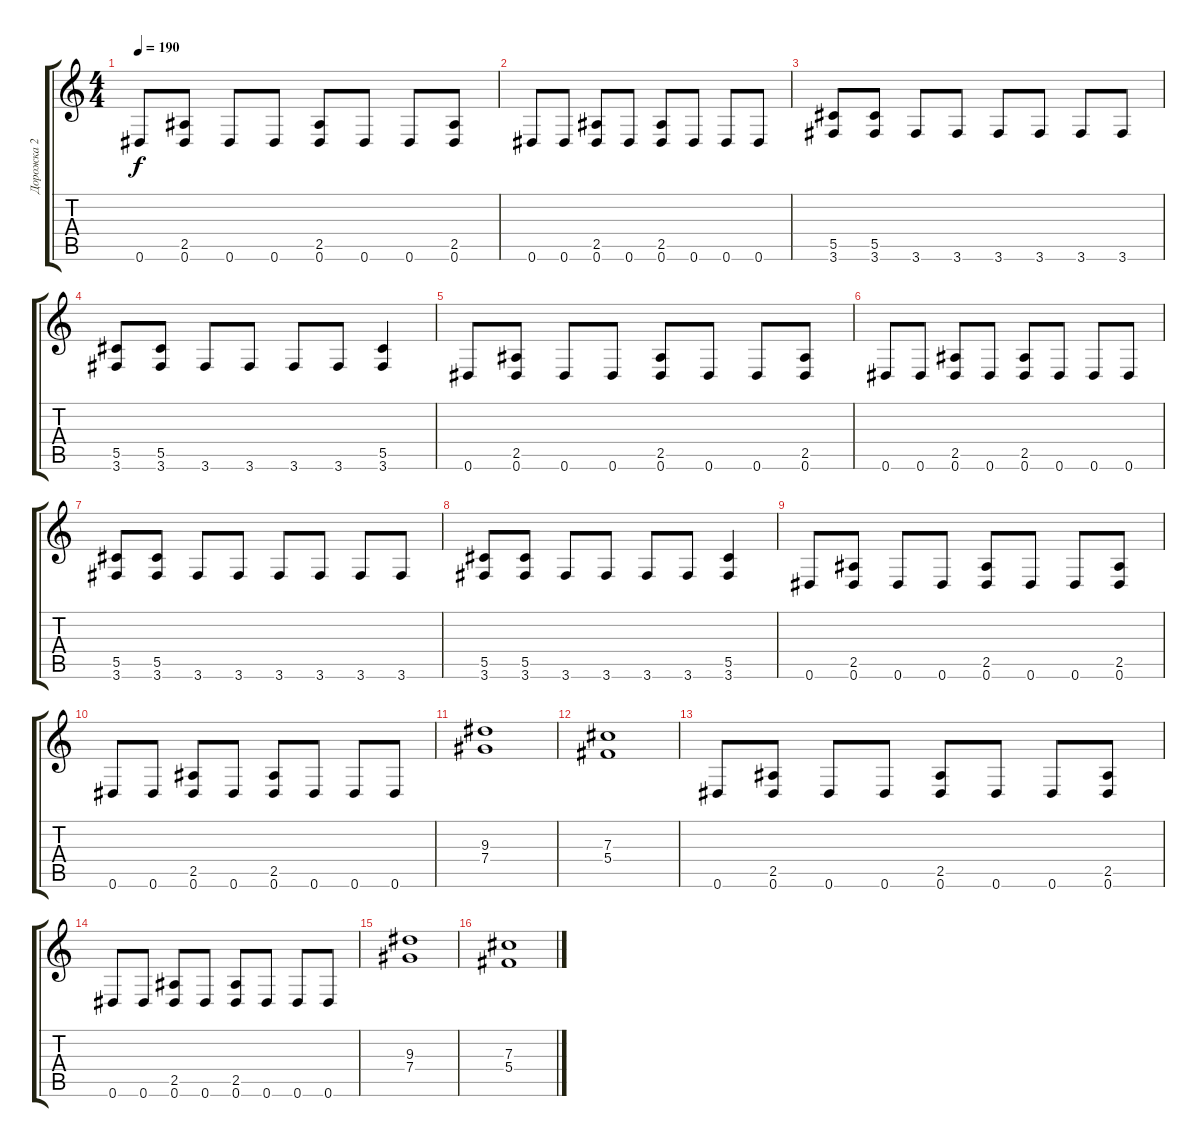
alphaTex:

\track ("Дорожка 2" "Дорожка 2") {instrument distortionguitar}
\staff {score tabs}
\tuning (Eb4 Bb3 Gb3 Db3 Ab2 Eb2) {hide}
\ts (4 4)
\tempo 190
\clef g2
\ks c
0.6.8{dy f} (2.5 0.6).8 0.6.8 0.6.8 (2.5 0.6).8 0.6.8 0.6.8 (2.5 0.6).8 |
0.6.8 0.6.8 (2.5 0.6).8 0.6.8 (2.5 0.6).8 0.6.8 0.6.8 0.6.8 |
(5.5 3.6).8 (5.5 3.6).8 3.6.8 3.6.8 3.6.8 3.6.8 3.6.8 3.6.8 |
(5.5 3.6).8 (5.5 3.6).8 3.6.8 3.6.8 3.6.8 3.6.8 (5.5 3.6).4 |
0.6.8 (2.5 0.6).8 0.6.8 0.6.8 (2.5 0.6).8 0.6.8 0.6.8 (2.5 0.6).8 |
0.6.8 0.6.8 (2.5 0.6).8 0.6.8 (2.5 0.6).8 0.6.8 0.6.8 0.6.8 |
(5.5 3.6).8 (5.5 3.6).8 3.6.8 3.6.8 3.6.8 3.6.8 3.6.8 3.6.8 |
(5.5 3.6).8 (5.5 3.6).8 3.6.8 3.6.8 3.6.8 3.6.8 (5.5 3.6).4 |
0.6.8 (2.5 0.6).8 0.6.8 0.6.8 (2.5 0.6).8 0.6.8 0.6.8 (2.5 0.6).8 |
0.6.8 0.6.8 (2.5 0.6).8 0.6.8 (2.5 0.6).8 0.6.8 0.6.8 0.6.8 |
(9.3 7.4).1 |
(7.3 5.4).1 |
0.6.8 (2.5 0.6).8 0.6.8 0.6.8 (2.5 0.6).8 0.6.8 0.6.8 (2.5 0.6).8 |
0.6.8 0.6.8 (2.5 0.6).8 0.6.8 (2.5 0.6).8 0.6.8 0.6.8 0.6.8 |
(9.3 7.4).1 |
(7.3 5.4).1
